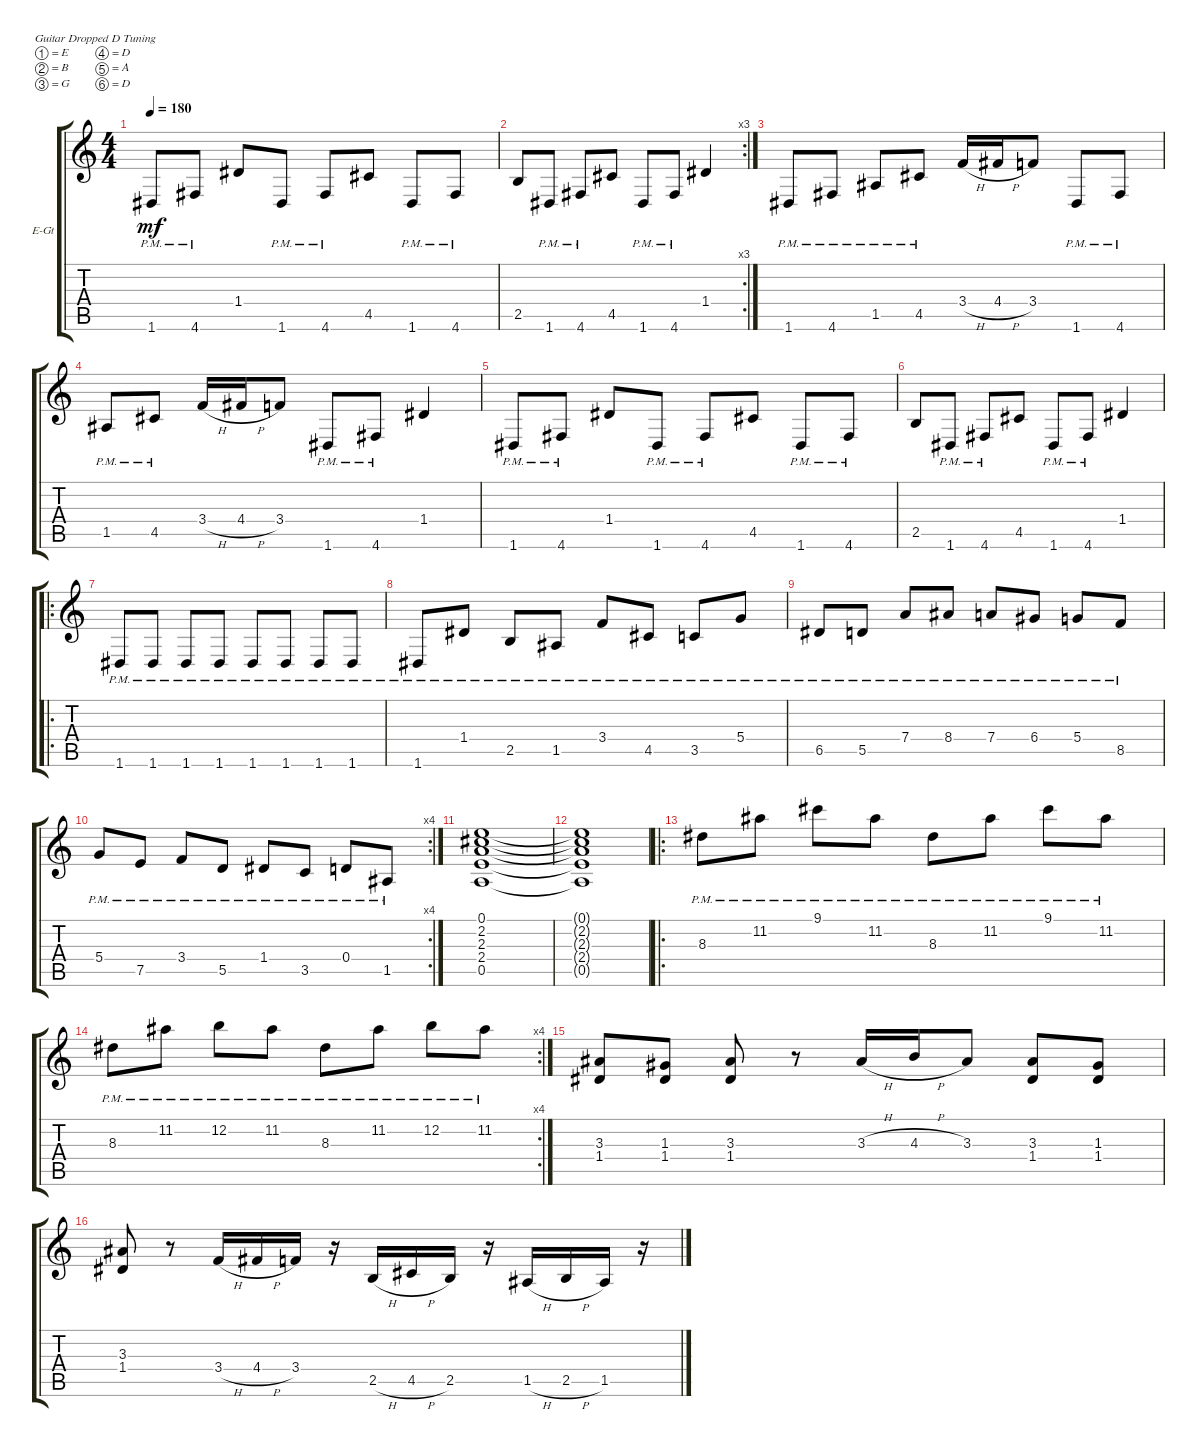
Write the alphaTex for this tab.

\defaultSystemsLayout 4
\bracketExtendMode groupsimilarinstruments
\firstSystemTrackNameOrientation horizontal
\otherSystemsTrackNameOrientation horizontal
\track ("Electric Guitar" "E-Gt") {instrument distortionguitar}
\staff {score tabs}
\tuning (E4 B3 G3 D3 A2 D2)
\ts (4 4)
\tempo 180
\clef g2
\ks c
1.6{pm}.8{dy mf} 4.6{pm}.8 1.4.8 1.6{pm}.8 4.6{pm}.8 4.5.8 1.6{pm}.8 4.6{pm}.8 |
\rc 3
2.5.8 1.6{pm}.8 4.6{pm}.8 4.5.8 1.6{pm}.8 4.6{pm}.8 1.4.4 |
1.6{pm}.8 4.6{pm}.8 1.5{pm}.8 4.5{pm}.8 3.4{h}.16 4.4{h}.16 3.4.8 1.6{pm}.8 4.6{pm}.8 |
1.5{pm}.8 4.5{pm}.8 3.4{h}.16 4.4{h}.16 3.4.8 1.6{pm}.8 4.6{pm}.8 1.4.4 |
1.6{pm}.8 4.6{pm}.8 1.4.8 1.6{pm}.8 4.6{pm}.8 4.5.8 1.6{pm}.8 4.6{pm}.8 |
2.5.8 1.6{pm}.8 4.6{pm}.8 4.5.8 1.6{pm}.8 4.6{pm}.8 1.4.4 |
\ro
1.6{pm}.8 1.6{pm}.8 1.6{pm}.8 1.6{pm}.8 1.6{pm}.8 1.6{pm}.8 1.6{pm}.8 1.6{pm}.8 |
1.6{pm}.8 1.4{pm}.8 2.5{pm}.8 1.5{pm}.8 3.4{pm}.8 4.5{pm}.8 3.5{pm}.8 5.4{pm}.8 |
6.5{pm}.8 5.5{pm}.8 7.4{pm}.8 8.4{pm}.8 7.4{pm}.8 6.4{pm}.8 5.4{pm}.8 8.5{pm}.8 |
\rc 4
5.4{pm}.8 7.5{pm}.8 3.4{pm}.8 5.5{pm}.8 1.4{pm}.8 3.5{pm}.8 0.4{pm}.8 1.5{pm}.8 |
(0.1 2.2 2.3 2.4 0.5).1 |
(0.1{t} 2.2{t} 2.3{t} 2.4{t} 0.5{t}).1 |
\ro
8.3{pm}.8 11.2{pm}.8 9.1{pm}.8 11.2{pm}.8 8.3{pm}.8 11.2{pm}.8 9.1{pm}.8 11.2{pm}.8 |
\rc 4
8.3{pm}.8 11.2{pm}.8 12.2{pm}.8 11.2{pm}.8 8.3{pm}.8 11.2{pm}.8 12.2{pm}.8 11.2{pm}.8 |
(1.4 3.3).8 (1.3 1.4).8 (3.3 1.4).8 r.8 3.3{h}.16 4.3{h}.16 3.3.8 (3.3 1.4).8 (1.3 1.4).8 |
(3.3 1.4).8 r.8 3.4{h}.16 4.4{h}.16 3.4.16 r.16 2.5{h}.16 4.5{h}.16 2.5.16 r.16 1.5{h}.16 2.5{h}.16 1.5.16 r.16
